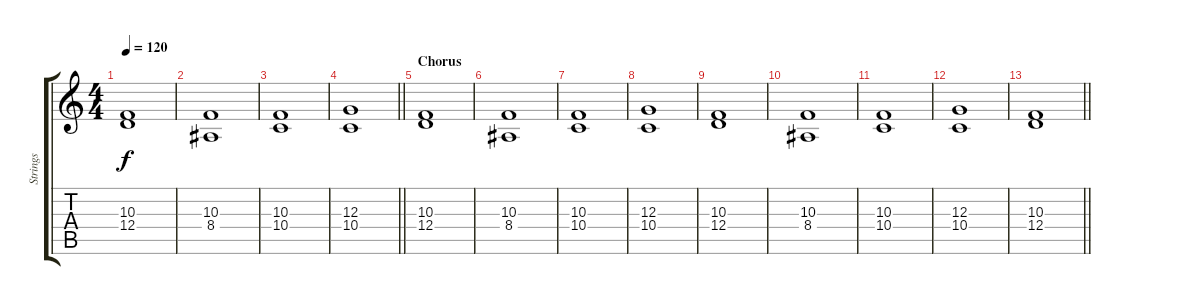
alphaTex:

\track ("Strings" "Strings") {instrument pad8sweep}
\staff {score tabs}
\tuning (E4 B3 G3 D3 A2 E2) {hide}
\ts (4 4)
\tempo 120
\clef g2
\ks c
(10.3 12.4).1{dy f} |
(10.3 8.4).1 |
(10.3 10.4).1 |
\barLineRight lightlight
(12.3 10.4).1 |
\section ("" "Chorus")
(10.3 12.4).1 |
(10.3 8.4).1 |
(10.3 10.4).1 |
(12.3 10.4).1 |
(10.3 12.4).1 |
(10.3 8.4).1 |
(10.3 10.4).1 |
(12.3 10.4).1 |
\barLineRight lightlight
(10.3 12.4).1
